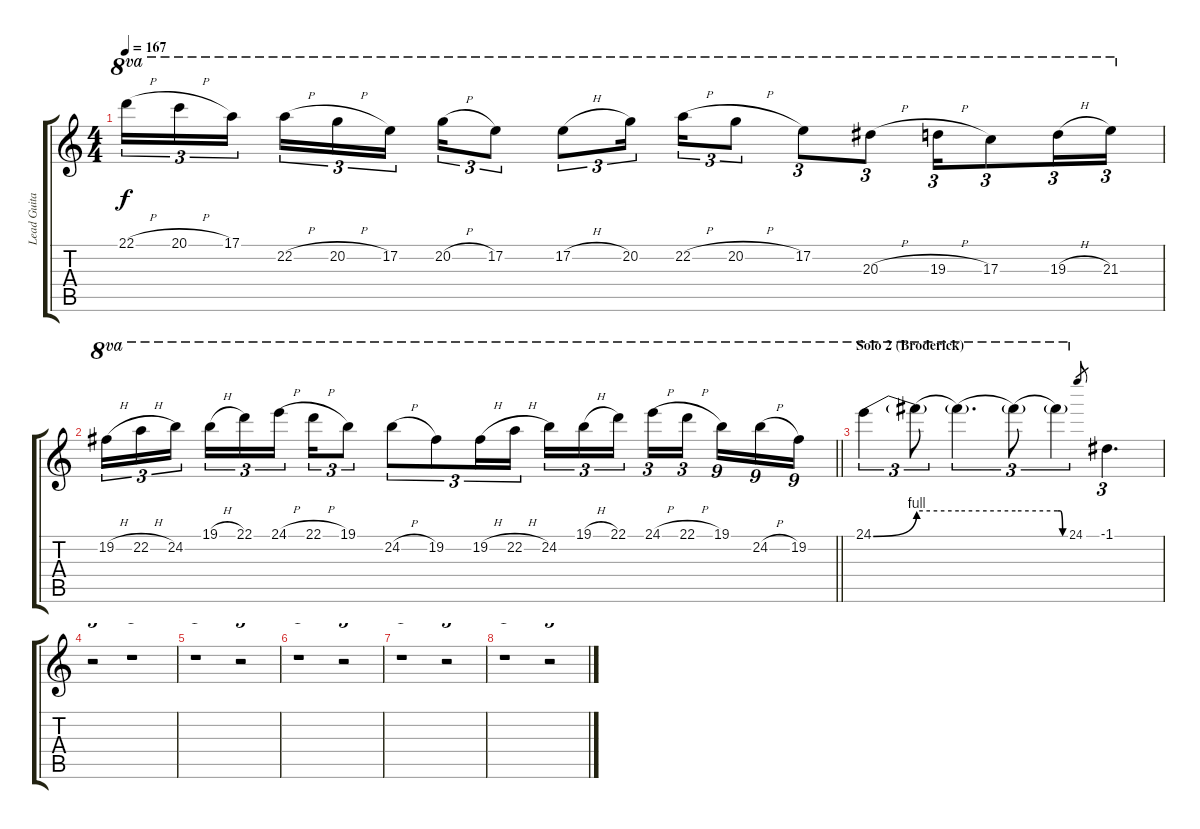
\track ("Lead Guitar 1 (Mustaine)" "Lead Guita") {instrument distortionguitar}
\staff {score tabs}
\tuning (E4 B3 G3 D3 A2 E2) {hide}
\ts (4 4)
\tempo 167
\clef g2
\ks c
22.1{h}.16{tu (3 2) ot 8va dy f} 20.1{h}.16{tu (3 2) ot 8va} 17.1.16{tu (3 2) ot 8va beam splitsecondary} 22.2{h}.16{tu (3 2) ot 8va} 20.2{h}.16{tu (3 2) ot 8va} 17.2.16{tu (3 2) ot 8va} 20.2{h}.16{tu (3 2) ot 8va} 17.2.8{tu (3 2) ot 8va} 17.2{h}.8{tu (3 2) ot 8va} 20.2.16{tu (3 2) ot 8va} 22.2{h}.16{tu (3 2) ot 8va} 20.2{h}.8{tu (3 2) ot 8va} 17.2.8{tu (3 2) ot 8va} 20.3{h}.8{tu (3 2) ot 8va} 19.3{h}.16{tu (3 2) ot 8va} 17.3.8{tu (3 2) ot 8va} 19.3{h}.16{tu (3 2) ot 8va} 21.3.16{tu (3 2) ot 8va} |
\barLineRight lightlight
19.2{h}.16{tu (3 2) ot 8va} 22.2{h}.16{tu (3 2) ot 8va} 24.2.16{tu (3 2) ot 8va beam splitsecondary} 19.1{h}.16{tu (3 2) ot 8va} 22.1.16{tu (3 2) ot 8va} 24.1{h}.16{tu (3 2) ot 8va} 22.1{h}.16{tu (3 2) ot 8va} 19.1.8{tu (3 2) ot 8va} 24.2{h}.8{tu (3 2) ot 8va} 19.2.8{tu (3 2) ot 8va} 19.2{h}.16{tu (3 2) ot 8va} 22.2{h}.16{tu (3 2) ot 8va beam splitsecondary} 24.2.16{tu (3 2) ot 8va} 19.1{h}.16{tu (3 2) ot 8va} 22.1.16{tu (3 2) ot 8va} 24.1{h}.16{tu (3 2) ot 8va} 22.1{h}.16{tu (3 2) ot 8va} 19.1.16{tu (9 8) ot 8va} 24.2{h}.16{tu (9 8) ot 8va} 19.2.16{tu (9 8) ot 8va} |
\section ("" "Solo 2 (Broderick)")
24.1{be (bend 0 0 60 4)}.4{tu (3 2) ot 8va} 24.1{be (hold 0 4 60 4) t}.8{tu (3 2) ot 8va} 24.1{be (hold 0 4 60 4) t}.4{d tu (3 2) ot 8va} 24.1{be (hold 0 4 60 4) t}.8{tu (3 2) ot 8va} 24.1{be (custom 0 4 20 4 40 0 60 0) t}.4{tu (3 2) ot 8va} 24.1.8{gr} -1.1.4{d tu (3 2)} |
r.2{tu (3 2)} r.1{tu (3 2)} |
r.1{tu (3 2)} r.2{tu (3 2)} |
r.1{tu (3 2)} r.2{tu (3 2)} |
r.1{tu (3 2)} r.2{tu (3 2)} |
r.1{tu (3 2)} r.2{tu (3 2)}
